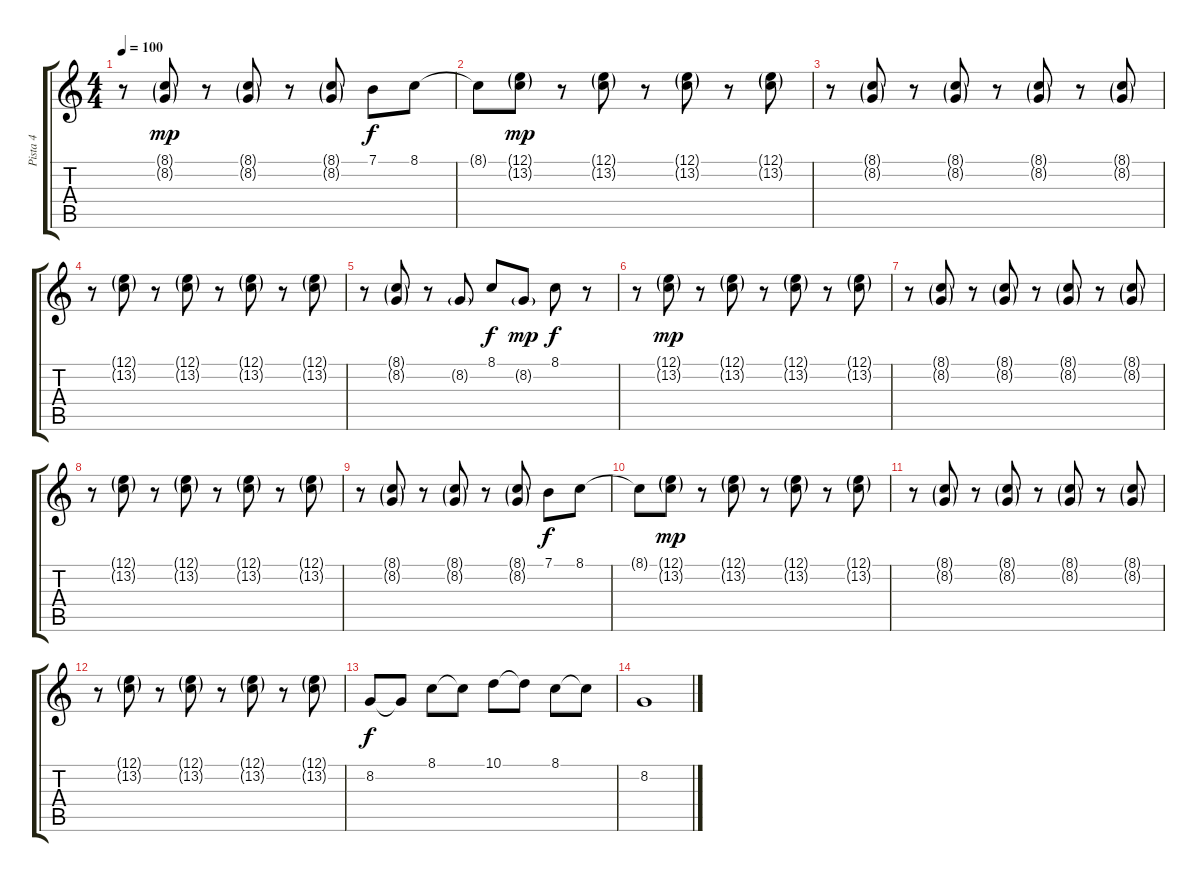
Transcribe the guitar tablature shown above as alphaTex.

\track ("Pista 4" "Pista 4") {instrument drawbarorgan}
\staff {score tabs}
\tuning (E4 B3 G3 D3 A2 E2) {hide}
\ts (4 4)
\tempo 100
\clef g2
\ks c
r.8{dy mp} (8.1{g} 8.2{g}).8 r.8 (8.1{g} 8.2{g}).8 r.8 (8.1{g} 8.2{g}).8 7.1.8{dy f} 8.1.8 |
8.1{t}.8 (12.1{g} 13.2{g}).8{dy mp} r.8 (12.1{g} 13.2{g}).8 r.8 (12.1{g} 13.2{g}).8 r.8 (12.1{g} 13.2{g}).8 |
r.8 (8.1{g} 8.2{g}).8 r.8 (8.1{g} 8.2{g}).8 r.8 (8.1{g} 8.2{g}).8 r.8 (8.1{g} 8.2{g}).8 |
r.8 (12.1{g} 13.2{g}).8 r.8 (12.1{g} 13.2{g}).8 r.8 (12.1{g} 13.2{g}).8 r.8 (12.1{g} 13.2{g}).8 |
r.8 (8.1{g} 8.2{g}).8 r.8 8.2{g}.8 8.1.8{dy f} 8.2{g}.8{dy mp} 8.1.8{dy f} r.8 |
r.8 (12.1{g} 13.2{g}).8{dy mp} r.8 (12.1{g} 13.2{g}).8 r.8 (12.1{g} 13.2{g}).8 r.8 (12.1{g} 13.2{g}).8 |
r.8 (8.1{g} 8.2{g}).8 r.8 (8.1{g} 8.2{g}).8 r.8 (8.1{g} 8.2{g}).8 r.8 (8.1{g} 8.2{g}).8 |
r.8 (12.1{g} 13.2{g}).8 r.8 (12.1{g} 13.2{g}).8 r.8 (12.1{g} 13.2{g}).8 r.8 (12.1{g} 13.2{g}).8 |
r.8 (8.1{g} 8.2{g}).8 r.8 (8.1{g} 8.2{g}).8 r.8 (8.1{g} 8.2{g}).8 7.1.8{dy f} 8.1.8 |
8.1{t}.8 (12.1{g} 13.2{g}).8{dy mp} r.8 (12.1{g} 13.2{g}).8 r.8 (12.1{g} 13.2{g}).8 r.8 (12.1{g} 13.2{g}).8 |
r.8 (8.1{g} 8.2{g}).8 r.8 (8.1{g} 8.2{g}).8 r.8 (8.1{g} 8.2{g}).8 r.8 (8.1{g} 8.2{g}).8 |
r.8 (12.1{g} 13.2{g}).8 r.8 (12.1{g} 13.2{g}).8 r.8 (12.1{g} 13.2{g}).8 r.8 (12.1{g} 13.2{g}).8 |
8.2.8{dy f instrument musicbox} 8.2{t}.8 8.1.8 8.1{t}.8 10.1.8 10.1{t}.8 8.1.8 8.1{t}.8 |
8.2.1
